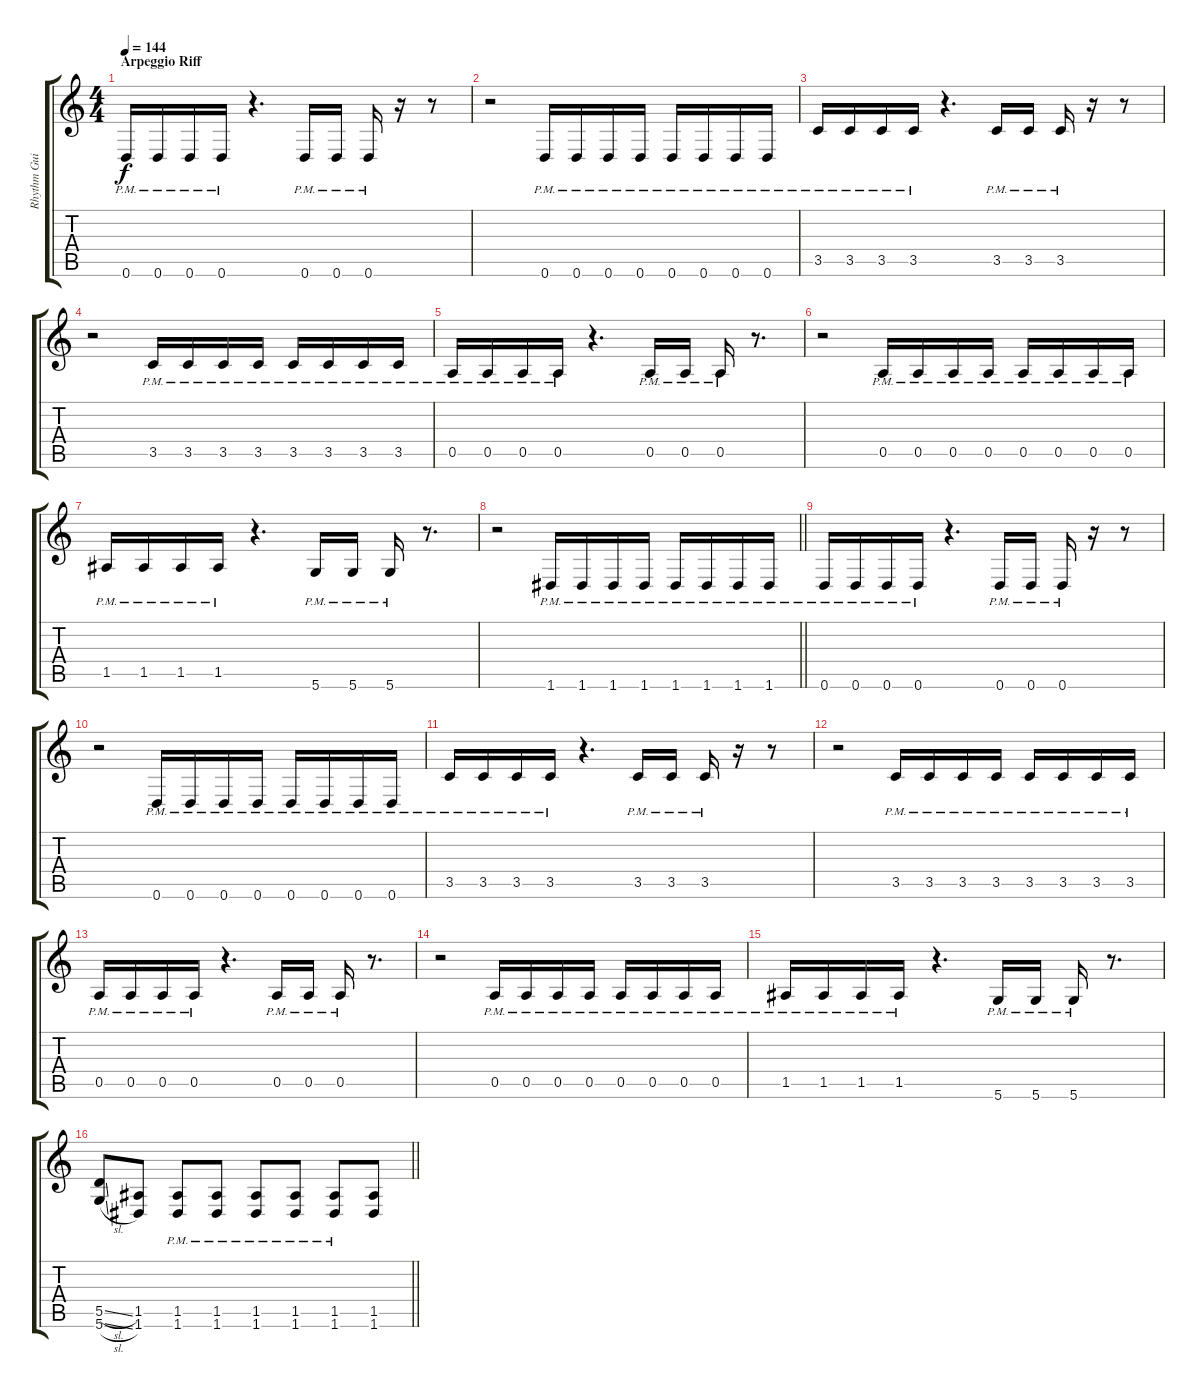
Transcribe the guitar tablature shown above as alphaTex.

\track ("Rhythm Guitar L" "Rhythm Gui") {instrument distortionguitar}
\staff {score tabs}
\tuning (E4 B3 G3 D3 A2 D2) {hide}
\ts (4 4)
\section ("" "Arpeggio Riff")
\tempo 144
\clef g2
\ks c
0.6{pm}.16{dy f} 0.6{pm}.16 0.6{pm}.16 0.6{pm}.16 r.4{d} 0.6{pm}.16 0.6{pm}.16 0.6{pm}.16 r.16 r.8 |
r.2 0.6{pm}.16 0.6{pm}.16 0.6{pm}.16 0.6{pm}.16 0.6{pm}.16 0.6{pm}.16 0.6{pm}.16 0.6{pm}.16 |
3.5{pm}.16 3.5{pm}.16 3.5{pm}.16 3.5{pm}.16 r.4{d} 3.5{pm}.16 3.5{pm}.16 3.5{pm}.16 r.16 r.8 |
r.2 3.5{pm}.16 3.5{pm}.16 3.5{pm}.16 3.5{pm}.16 3.5{pm}.16 3.5{pm}.16 3.5{pm}.16 3.5{pm}.16 |
0.5{pm}.16 0.5{pm}.16 0.5{pm}.16 0.5{pm}.16 r.4{d} 0.5{pm}.16 0.5{pm}.16 0.5{pm}.16 r.8{d} |
r.2 0.5{pm}.16 0.5{pm}.16 0.5{pm}.16 0.5{pm}.16 0.5{pm}.16 0.5{pm}.16 0.5{pm}.16 0.5{pm}.16 |
1.5{pm}.16 1.5{pm}.16 1.5{pm}.16 1.5{pm}.16 r.4{d} 5.6{pm}.16 5.6{pm}.16 5.6{pm}.16 r.8{d} |
\barLineRight lightlight
r.2 1.6{pm}.16 1.6{pm}.16 1.6{pm}.16 1.6{pm}.16 1.6{pm}.16 1.6{pm}.16 1.6{pm}.16 1.6{pm}.16 |
\section ("" "")
0.6{pm}.16 0.6{pm}.16 0.6{pm}.16 0.6{pm}.16 r.4{d} 0.6{pm}.16 0.6{pm}.16 0.6{pm}.16 r.16 r.8 |
r.2 0.6{pm}.16 0.6{pm}.16 0.6{pm}.16 0.6{pm}.16 0.6{pm}.16 0.6{pm}.16 0.6{pm}.16 0.6{pm}.16 |
3.5{pm}.16 3.5{pm}.16 3.5{pm}.16 3.5{pm}.16 r.4{d} 3.5{pm}.16 3.5{pm}.16 3.5{pm}.16 r.16 r.8 |
r.2 3.5{pm}.16 3.5{pm}.16 3.5{pm}.16 3.5{pm}.16 3.5{pm}.16 3.5{pm}.16 3.5{pm}.16 3.5{pm}.16 |
0.5{pm}.16 0.5{pm}.16 0.5{pm}.16 0.5{pm}.16 r.4{d} 0.5{pm}.16 0.5{pm}.16 0.5{pm}.16 r.8{d} |
r.2 0.5{pm}.16 0.5{pm}.16 0.5{pm}.16 0.5{pm}.16 0.5{pm}.16 0.5{pm}.16 0.5{pm}.16 0.5{pm}.16 |
1.5{pm}.16 1.5{pm}.16 1.5{pm}.16 1.5{pm}.16 r.4{d} 5.6{pm}.16 5.6{pm}.16 5.6{pm}.16 r.8{d} |
\barLineRight lightlight
(5.5{sl} 5.6{sl}).8 (1.5 1.6).8 (1.5{pm} 1.6{pm}).8 (1.5{pm} 1.6{pm}).8 (1.5{pm} 1.6{pm}).8 (1.5{pm} 1.6{pm}).8 (1.5{pm} 1.6{pm}).8 (1.5 1.6).8
